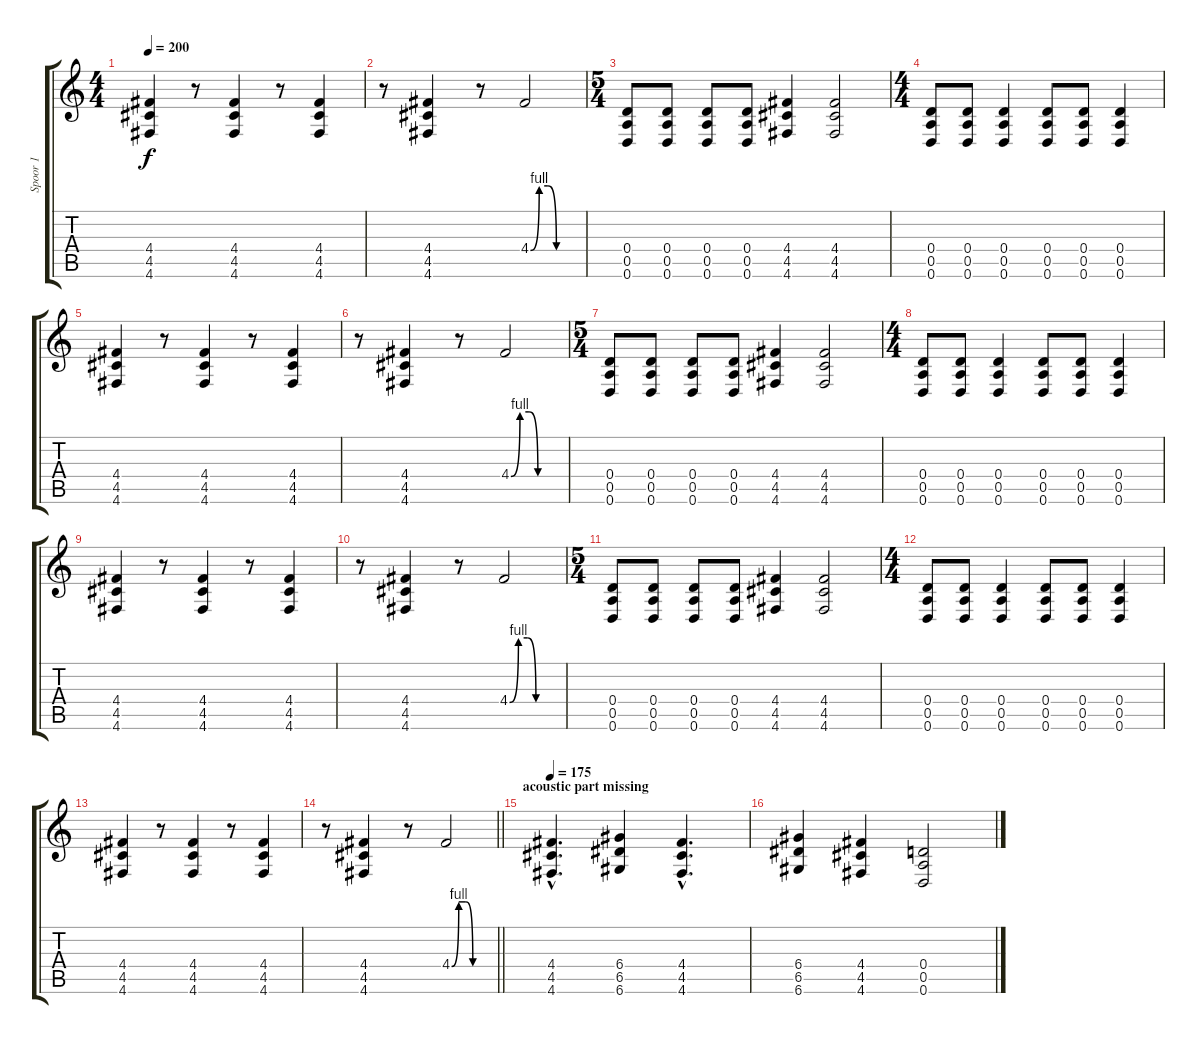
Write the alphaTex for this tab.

\track ("Spoor 1" "Spoor 1") {instrument distortionguitar}
\staff {score tabs}
\tuning (E4 B3 G3 D3 A2 D2) {hide}
\ts (4 4)
\tempo 200
\clef g2
\ks c
(4.4 4.5 4.6).4{dy f} r.8 (4.4 4.5 4.6).4 r.8 (4.4 4.5 4.6).4 |
r.8 (4.4 4.5 4.6).4 r.8 4.4{be (custom 0 0 10 4 20 4 30 0 60 0)}.2 |
\ts (5 4)
(0.4 0.5 0.6).8 (0.4 0.5 0.6).8 (0.4 0.5 0.6).8 (0.4 0.5 0.6).8 (4.4 4.5 4.6).4 (4.4 4.5 4.6).2 |
\ts (4 4)
(0.4 0.5 0.6).8 (0.4 0.5 0.6).8 (0.4 0.5 0.6).4 (0.4 0.5 0.6).8 (0.4 0.5 0.6).8 (0.4 0.5 0.6).4 |
(4.4 4.5 4.6).4 r.8 (4.4 4.5 4.6).4 r.8 (4.4 4.5 4.6).4 |
r.8 (4.4 4.5 4.6).4 r.8 4.4{be (custom 0 0 10 4 20 4 30 0 60 0)}.2 |
\ts (5 4)
(0.4 0.5 0.6).8 (0.4 0.5 0.6).8 (0.4 0.5 0.6).8 (0.4 0.5 0.6).8 (4.4 4.5 4.6).4 (4.4 4.5 4.6).2 |
\ts (4 4)
(0.4 0.5 0.6).8 (0.4 0.5 0.6).8 (0.4 0.5 0.6).4 (0.4 0.5 0.6).8 (0.4 0.5 0.6).8 (0.4 0.5 0.6).4 |
(4.4 4.5 4.6).4 r.8 (4.4 4.5 4.6).4 r.8 (4.4 4.5 4.6).4 |
r.8 (4.4 4.5 4.6).4 r.8 4.4{be (custom 0 0 10 4 20 4 30 0 60 0)}.2 |
\ts (5 4)
(0.4 0.5 0.6).8 (0.4 0.5 0.6).8 (0.4 0.5 0.6).8 (0.4 0.5 0.6).8 (4.4 4.5 4.6).4 (4.4 4.5 4.6).2 |
\ts (4 4)
(0.4 0.5 0.6).8 (0.4 0.5 0.6).8 (0.4 0.5 0.6).4 (0.4 0.5 0.6).8 (0.4 0.5 0.6).8 (0.4 0.5 0.6).4 |
(4.4 4.5 4.6).4 r.8 (4.4 4.5 4.6).4 r.8 (4.4 4.5 4.6).4 |
\barLineRight lightlight
r.8 (4.4 4.5 4.6).4 r.8 4.4{be (custom 0 0 10 4 20 4 30 0 60 0)}.2 |
\section ("" "acoustic part missing")
\tempo 175
(4.4{hac} 4.5{hac} 4.6{hac}).4{d instrument electricguitarclean} (6.4 6.5 6.6).4 (4.4{hac} 4.5{hac} 4.6{hac}).4{d} |
(6.4 6.5 6.6).4 (4.4 4.5 4.6).4 (0.4 0.5 0.6).2
